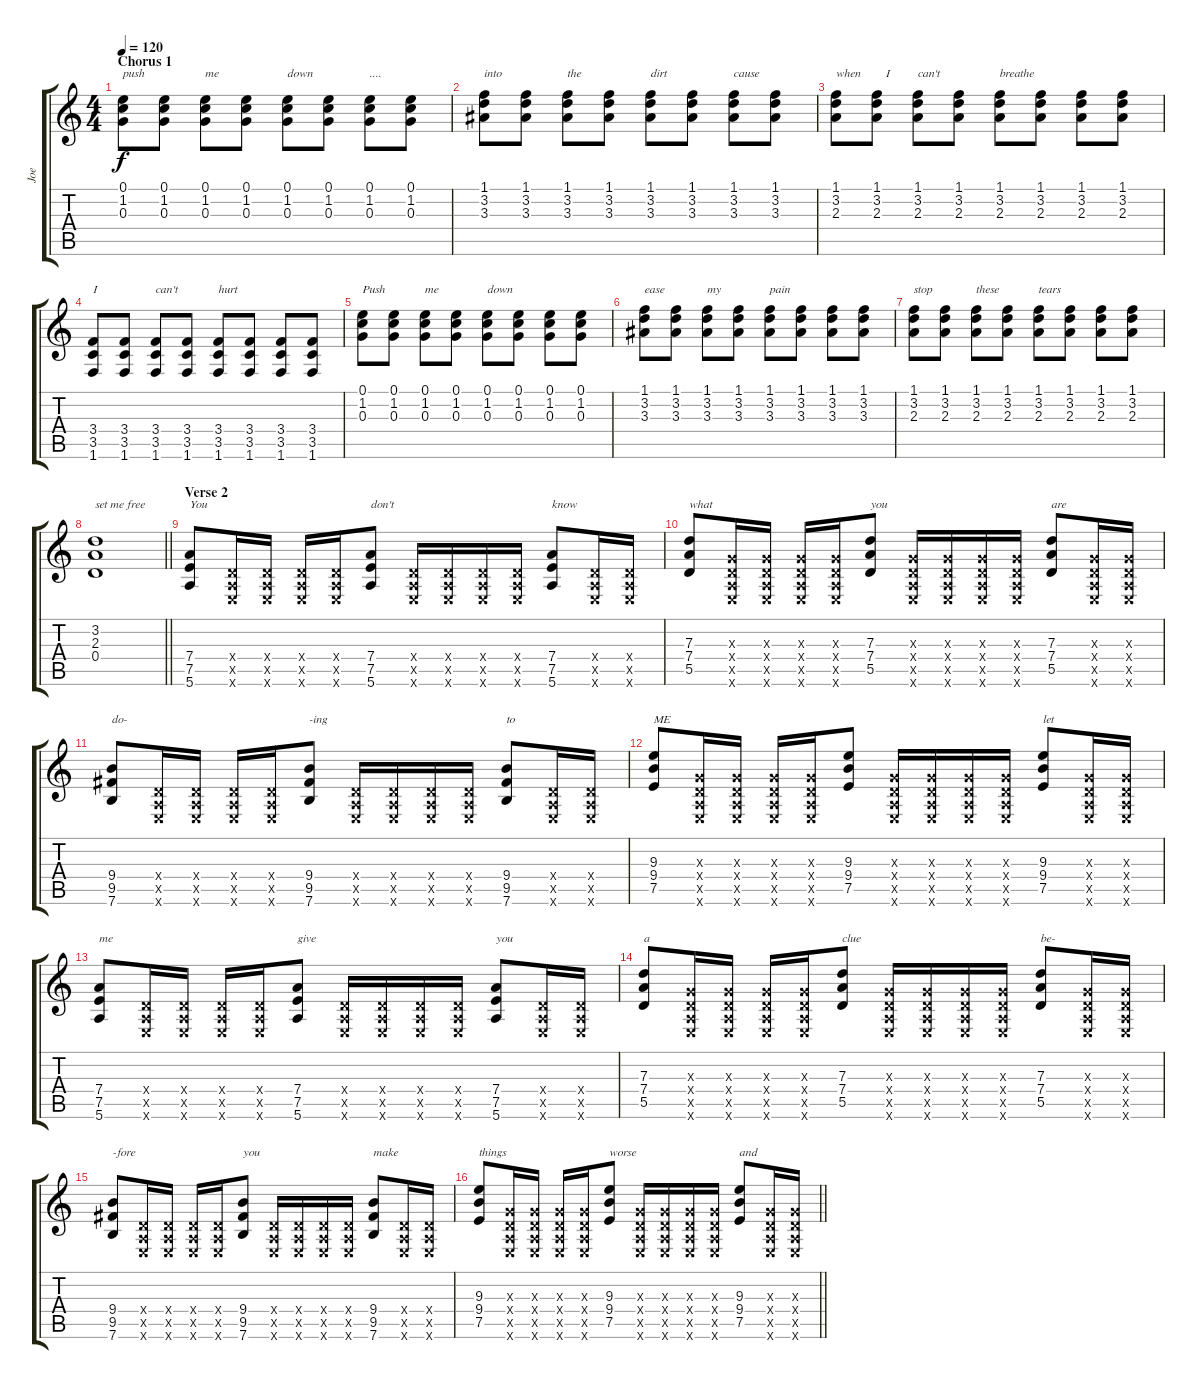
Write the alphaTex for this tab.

\track ("Joe" "Joe") {instrument distortionguitar}
\staff {score tabs}
\tuning (E4 B3 G3 D3 A2 E2) {hide}
\ts (4 4)
\section ("" "Chorus 1")
\tempo 120
\clef g2
\ks c
(0.1 1.2 0.3).8{txt "push " dy f} (0.1 1.2 0.3).8 (0.1 1.2 0.3).8{txt "me"} (0.1 1.2 0.3).8 (0.1 1.2 0.3).8{txt "down"} (0.1 1.2 0.3).8 (0.1 1.2 0.3).8{txt "...."} (0.1 1.2 0.3).8 |
(1.1 3.2 3.3).8{txt "into "} (1.1 3.2 3.3).8 (1.1 3.2 3.3).8{txt "the"} (1.1 3.2 3.3).8 (1.1 3.2 3.3).8{txt "dirt"} (1.1 3.2 3.3).8 (1.1 3.2 3.3).8{txt "cause"} (1.1 3.2 3.3).8 |
(1.1 3.2 2.3).8{txt "when"} (1.1 3.2 2.3).8{txt "   I"} (1.1 3.2 2.3).8{txt "can't"} (1.1 3.2 2.3).8 (1.1 3.2 2.3).8{txt "breathe"} (1.1 3.2 2.3).8 (1.1 3.2 2.3).8 (1.1 3.2 2.3).8 |
(3.4 3.5 1.6).8{txt "I"} (3.4 3.5 1.6).8 (3.4 3.5 1.6).8{txt "can't"} (3.4 3.5 1.6).8 (3.4 3.5 1.6).8{txt "hurt"} (3.4 3.5 1.6).8 (3.4 3.5 1.6).8 (3.4 3.5 1.6).8 |
(0.1 1.2 0.3).8{txt "Push"} (0.1 1.2 0.3).8 (0.1 1.2 0.3).8{txt "me"} (0.1 1.2 0.3).8 (0.1 1.2 0.3).8{txt "down"} (0.1 1.2 0.3).8 (0.1 1.2 0.3).8 (0.1 1.2 0.3).8 |
(1.1 3.2 3.3).8{txt "ease"} (1.1 3.2 3.3).8 (1.1 3.2 3.3).8{txt "my"} (1.1 3.2 3.3).8 (1.1 3.2 3.3).8{txt "pain"} (1.1 3.2 3.3).8 (1.1 3.2 3.3).8 (1.1 3.2 3.3).8 |
(1.1 3.2 2.3).8{txt "stop"} (1.1 3.2 2.3).8 (1.1 3.2 2.3).8{txt "these"} (1.1 3.2 2.3).8 (1.1 3.2 2.3).8{txt "tears"} (1.1 3.2 2.3).8 (1.1 3.2 2.3).8 (1.1 3.2 2.3).8 |
\barLineRight lightlight
(3.2 2.3 0.4).1{txt "set me free"} |
\section ("" "Verse 2")
(7.4 7.5 5.6).8{txt "You"} (0.4{x} 0.5{x} 0.6{x}).16 (0.4{x} 0.5{x} 0.6{x}).16 (0.4{x} 0.5{x} 0.6{x}).16 (0.4{x} 0.5{x} 0.6{x}).16 (7.4 7.5 5.6).8{txt "don't"} (0.4{x} 0.5{x} 0.6{x}).16 (0.4{x} 0.5{x} 0.6{x}).16 (0.4{x} 0.5{x} 0.6{x}).16 (0.4{x} 0.5{x} 0.6{x}).16 (7.4 7.5 5.6).8{txt "know"} (0.4{x} 0.5{x} 0.6{x}).16 (0.4{x} 0.5{x} 0.6{x}).16 |
(7.3 7.4 5.5).8{txt "what"} (0.3{x} 0.4{x} 0.5{x} 0.6{x}).16 (0.3{x} 0.4{x} 0.5{x} 0.6{x}).16 (0.3{x} 0.4{x} 0.5{x} 0.6{x}).16 (0.3{x} 0.4{x} 0.5{x} 0.6{x}).16 (7.3 7.4 5.5).8{txt "you"} (0.3{x} 0.4{x} 0.5{x} 0.6{x}).16 (0.3{x} 0.4{x} 0.5{x} 0.6{x}).16 (0.3{x} 0.4{x} 0.5{x} 0.6{x}).16 (0.3{x} 0.4{x} 0.5{x} 0.6{x}).16 (7.3 7.4 5.5).8{txt "are"} (0.3{x} 0.4{x} 0.5{x} 0.6{x}).16 (0.3{x} 0.4{x} 0.5{x} 0.6{x}).16 |
(9.4 9.5 7.6).8{txt "do-"} (0.4{x} 0.5{x} 0.6{x}).16 (0.4{x} 0.5{x} 0.6{x}).16 (0.4{x} 0.5{x} 0.6{x}).16 (0.4{x} 0.5{x} 0.6{x}).16 (9.4 9.5 7.6).8{txt "-ing"} (0.4{x} 0.5{x} 0.6{x}).16 (0.4{x} 0.5{x} 0.6{x}).16 (0.4{x} 0.5{x} 0.6{x}).16 (0.4{x} 0.5{x} 0.6{x}).16 (9.4 9.5 7.6).8{txt "to"} (0.4{x} 0.5{x} 0.6{x}).16 (0.4{x} 0.5{x} 0.6{x}).16 |
(9.3 9.4 7.5).8{txt "ME"} (0.3{x} 0.4{x} 0.5{x} 0.6{x}).16 (0.3{x} 0.4{x} 0.5{x} 0.6{x}).16 (0.3{x} 0.4{x} 0.5{x} 0.6{x}).16 (0.3{x} 0.4{x} 0.5{x} 0.6{x}).16 (9.3 9.4 7.5).8 (0.3{x} 0.4{x} 0.5{x} 0.6{x}).16 (0.3{x} 0.4{x} 0.5{x} 0.6{x}).16 (0.3{x} 0.4{x} 0.5{x} 0.6{x}).16 (0.3{x} 0.4{x} 0.5{x} 0.6{x}).16 (9.3 9.4 7.5).8{txt "let "} (0.3{x} 0.4{x} 0.5{x} 0.6{x}).16 (0.3{x} 0.4{x} 0.5{x} 0.6{x}).16 |
(7.4 7.5 5.6).8{txt "me"} (0.4{x} 0.5{x} 0.6{x}).16 (0.4{x} 0.5{x} 0.6{x}).16 (0.4{x} 0.5{x} 0.6{x}).16 (0.4{x} 0.5{x} 0.6{x}).16 (7.4 7.5 5.6).8{txt "give"} (0.4{x} 0.5{x} 0.6{x}).16 (0.4{x} 0.5{x} 0.6{x}).16 (0.4{x} 0.5{x} 0.6{x}).16 (0.4{x} 0.5{x} 0.6{x}).16 (7.4 7.5 5.6).8{txt "you "} (0.4{x} 0.5{x} 0.6{x}).16 (0.4{x} 0.5{x} 0.6{x}).16 |
(7.3 7.4 5.5).8{txt "a "} (0.3{x} 0.4{x} 0.5{x} 0.6{x}).16 (0.3{x} 0.4{x} 0.5{x} 0.6{x}).16 (0.3{x} 0.4{x} 0.5{x} 0.6{x}).16 (0.3{x} 0.4{x} 0.5{x} 0.6{x}).16 (7.3 7.4 5.5).8{txt "clue"} (0.3{x} 0.4{x} 0.5{x} 0.6{x}).16 (0.3{x} 0.4{x} 0.5{x} 0.6{x}).16 (0.3{x} 0.4{x} 0.5{x} 0.6{x}).16 (0.3{x} 0.4{x} 0.5{x} 0.6{x}).16 (7.3 7.4 5.5).8{txt "be-"} (0.3{x} 0.4{x} 0.5{x} 0.6{x}).16 (0.3{x} 0.4{x} 0.5{x} 0.6{x}).16 |
(9.4 9.5 7.6).8{txt "-fore"} (0.4{x} 0.5{x} 0.6{x}).16 (0.4{x} 0.5{x} 0.6{x}).16 (0.4{x} 0.5{x} 0.6{x}).16 (0.4{x} 0.5{x} 0.6{x}).16 (9.4 9.5 7.6).8{txt "you "} (0.4{x} 0.5{x} 0.6{x}).16 (0.4{x} 0.5{x} 0.6{x}).16 (0.4{x} 0.5{x} 0.6{x}).16 (0.4{x} 0.5{x} 0.6{x}).16 (9.4 9.5 7.6).8{txt "make"} (0.4{x} 0.5{x} 0.6{x}).16 (0.4{x} 0.5{x} 0.6{x}).16 |
\barLineRight lightlight
(9.3 9.4 7.5).8{txt "things"} (0.3{x} 0.4{x} 0.5{x} 0.6{x}).16 (0.3{x} 0.4{x} 0.5{x} 0.6{x}).16 (0.3{x} 0.4{x} 0.5{x} 0.6{x}).16 (0.3{x} 0.4{x} 0.5{x} 0.6{x}).16 (9.3 9.4 7.5).8{txt "worse"} (0.3{x} 0.4{x} 0.5{x} 0.6{x}).16 (0.3{x} 0.4{x} 0.5{x} 0.6{x}).16 (0.3{x} 0.4{x} 0.5{x} 0.6{x}).16 (0.3{x} 0.4{x} 0.5{x} 0.6{x}).16 (9.3 9.4 7.5).8{txt "and"} (0.3{x} 0.4{x} 0.5{x} 0.6{x}).16 (0.3{x} 0.4{x} 0.5{x} 0.6{x}).16
